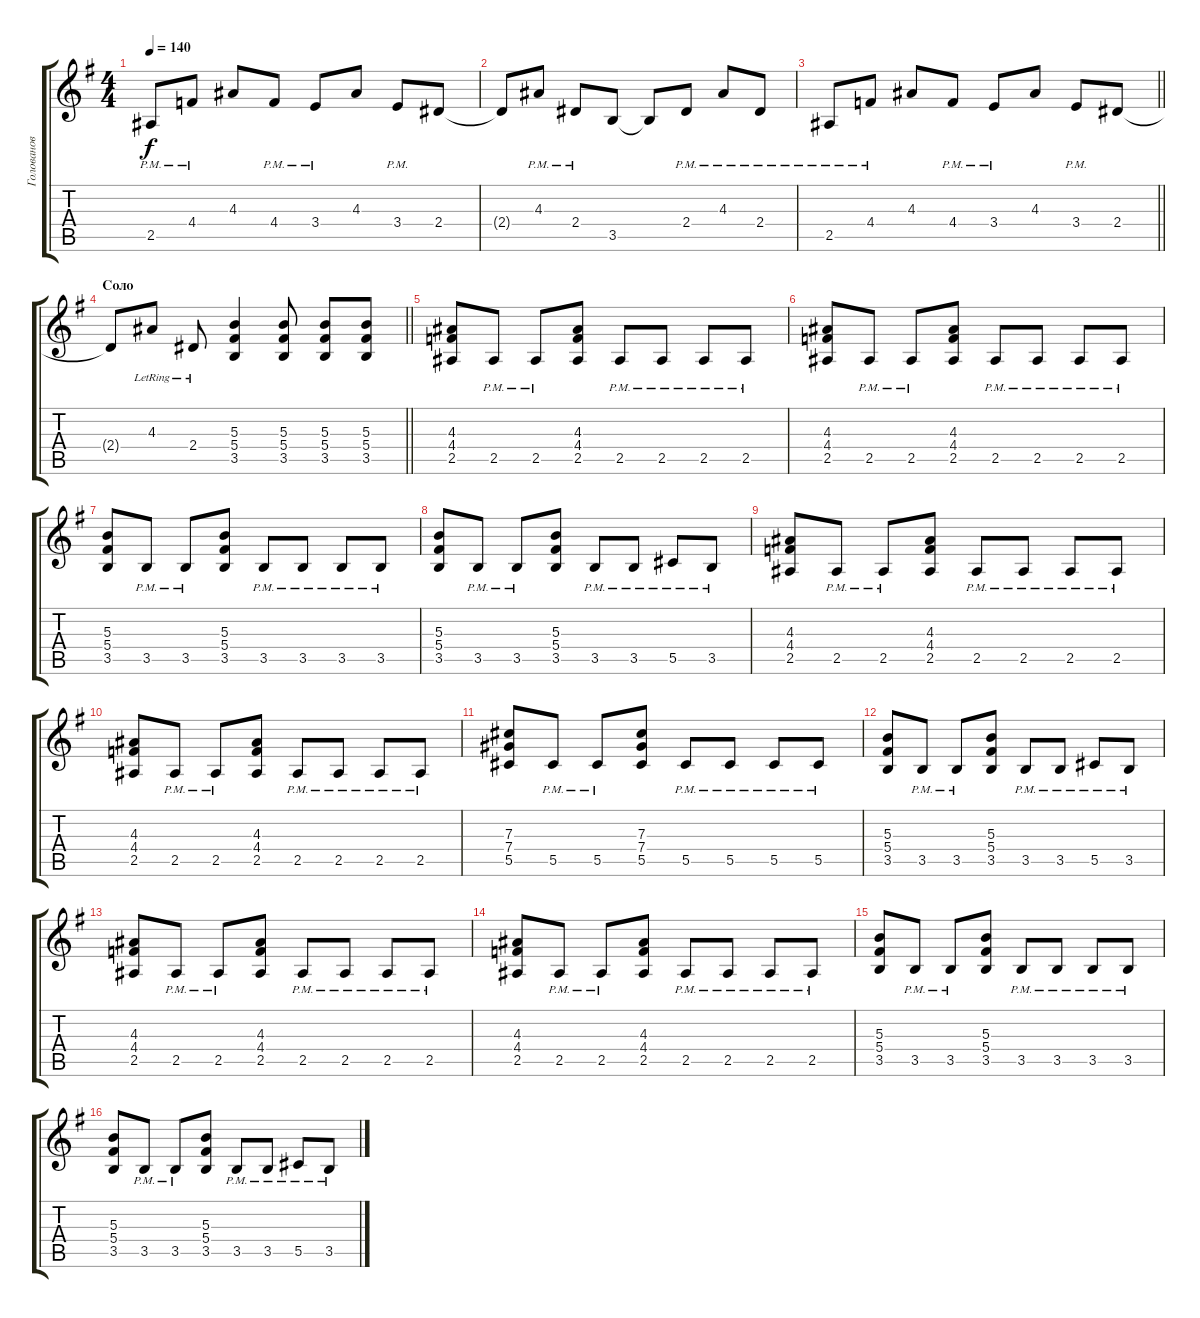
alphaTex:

\track ("Голованов" "Голованов") {instrument overdrivenguitar}
\staff {score tabs}
\tuning (Eb4 Bb3 Gb3 Db3 Ab2 Eb2) {hide}
\ts (4 4)
\tempo 140
\clef g2
\ks g
2.5{pm}.8{dy f instrument overdrivenguitar} 4.4{pm}.8 4.3.8 4.4{pm}.8 3.4{pm}.8 4.3.8 3.4{pm}.8 2.4.8 |
2.4{t}.8 4.3{pm}.8 2.4{pm}.8 3.5.8 3.5{t}.8 2.4{pm}.8 4.3{pm}.8 2.4{pm}.8 |
\barLineRight lightlight
2.5{pm}.8 4.4{pm}.8 4.3.8 4.4{pm}.8 3.4{pm}.8 4.3.8 3.4{pm}.8 2.4.8 |
\section ("" "Соло")
\barLineRight lightlight
2.4{t}.8 4.3{lr}.8 2.4{lr}.8 (5.3 5.4 3.5).4 (5.3 5.4 3.5).8 (5.3 5.4 3.5).8 (5.3 5.4 3.5).8 |
(4.3 4.4 2.5).8 2.5{pm}.8 2.5{pm}.8 (4.3 4.4 2.5).8 2.5{pm}.8 2.5{pm}.8 2.5{pm}.8 2.5{pm}.8 |
(4.3 4.4 2.5).8 2.5{pm}.8 2.5{pm}.8 (4.3 4.4 2.5).8 2.5{pm}.8 2.5{pm}.8 2.5{pm}.8 2.5{pm}.8 |
(5.3 5.4 3.5).8 3.5{pm}.8 3.5{pm}.8 (5.3 5.4 3.5).8 3.5{pm}.8 3.5{pm}.8 3.5{pm}.8 3.5{pm}.8 |
(5.3 5.4 3.5).8 3.5{pm}.8 3.5{pm}.8 (5.3 5.4 3.5).8 3.5{pm}.8 3.5{pm}.8 5.5{pm}.8 3.5{pm}.8 |
(4.3 4.4 2.5).8 2.5{pm}.8 2.5{pm}.8 (4.3 4.4 2.5).8 2.5{pm}.8 2.5{pm}.8 2.5{pm}.8 2.5{pm}.8 |
(4.3 4.4 2.5).8 2.5{pm}.8 2.5{pm}.8 (4.3 4.4 2.5).8 2.5{pm}.8 2.5{pm}.8 2.5{pm}.8 2.5{pm}.8 |
(7.3 7.4 5.5).8 5.5{pm}.8 5.5{pm}.8 (7.3 7.4 5.5).8 5.5{pm}.8 5.5{pm}.8 5.5{pm}.8 5.5{pm}.8 |
(5.3 5.4 3.5).8 3.5{pm}.8 3.5{pm}.8 (5.3 5.4 3.5).8 3.5{pm}.8 3.5{pm}.8 5.5{pm}.8 3.5{pm}.8 |
(4.3 4.4 2.5).8 2.5{pm}.8 2.5{pm}.8 (4.3 4.4 2.5).8 2.5{pm}.8 2.5{pm}.8 2.5{pm}.8 2.5{pm}.8 |
(4.3 4.4 2.5).8 2.5{pm}.8 2.5{pm}.8 (4.3 4.4 2.5).8 2.5{pm}.8 2.5{pm}.8 2.5{pm}.8 2.5{pm}.8 |
(5.3 5.4 3.5).8 3.5{pm}.8 3.5{pm}.8 (5.3 5.4 3.5).8 3.5{pm}.8 3.5{pm}.8 3.5{pm}.8 3.5{pm}.8 |
(5.3 5.4 3.5).8 3.5{pm}.8 3.5{pm}.8 (5.3 5.4 3.5).8 3.5{pm}.8 3.5{pm}.8 5.5{pm}.8 3.5{pm}.8
